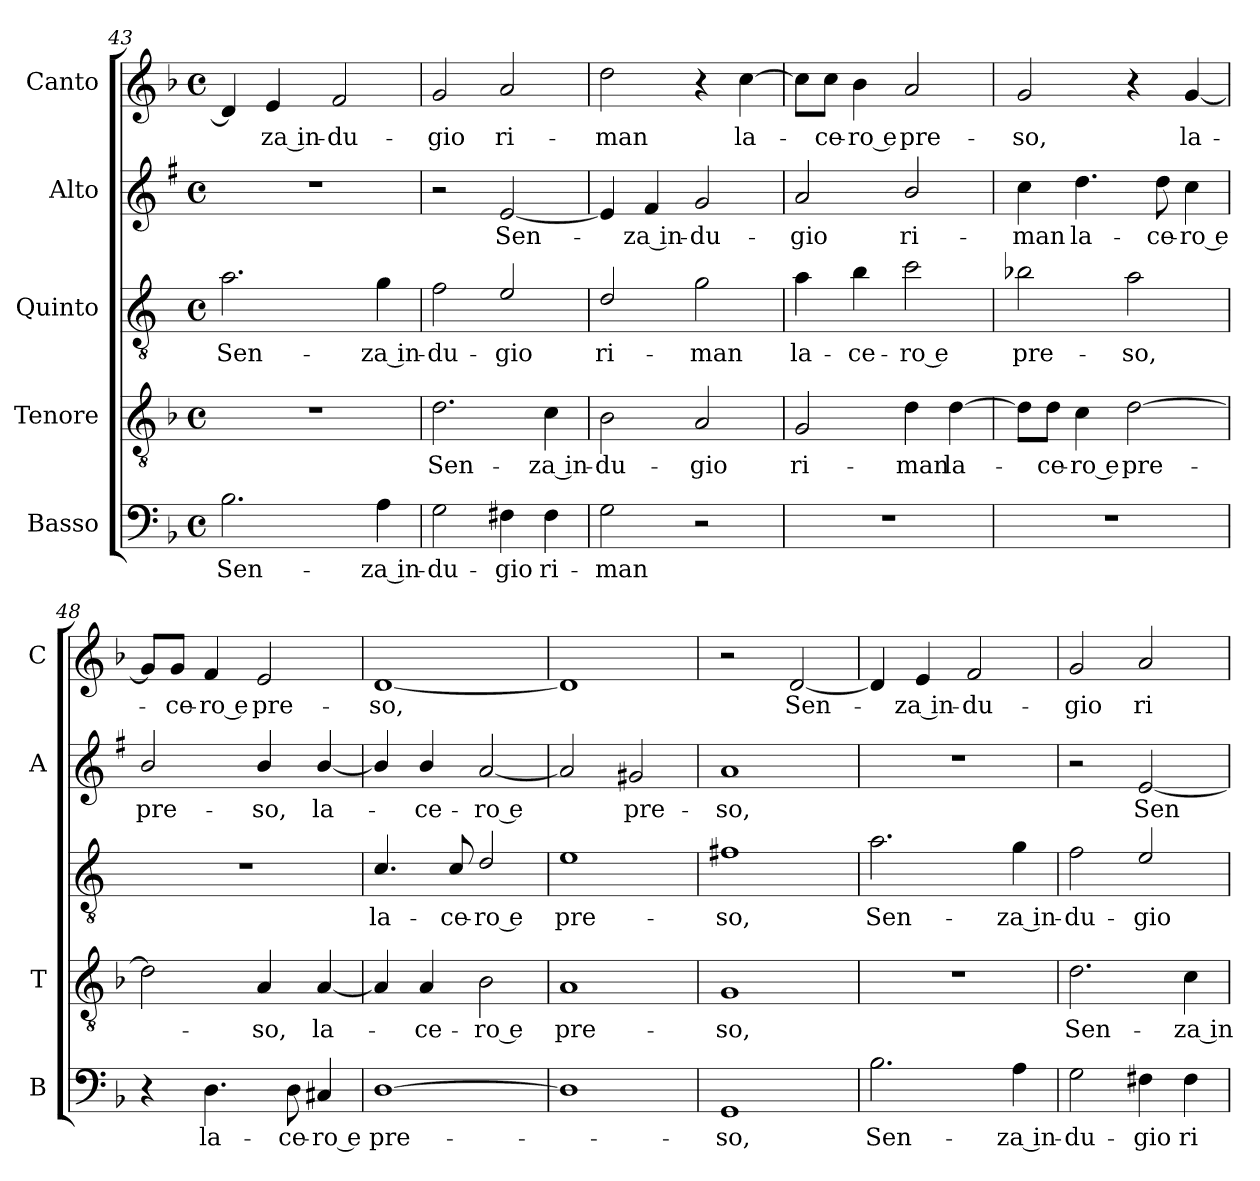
**kern	**text	**kern	**text	**kern	**text	**kern	**text	**kern	**text
*part5	*part5	*part4	*part4	*part3	*part3	*part2	*part2	*part1	*part1
*staff5	*staff5	*staff4	*staff4	*staff3	*staff3	*staff2	*staff2	*staff1	*staff1
*I"Basso	*	*I"Tenore	*	*I"Quinto	*	*I"Alto	*	*I"Canto	*
*I'B	*	*I'T	*	*	*	*I'A	*	*I'C	*
*clefF4	*	*clefGv2	*	*clefGv2	*	*clefG2	*	*clefG2	*
*	*	*	*	*ITrd4c7	*	*ITrd1c2	*	*	*
*k[b-]	*	*k[b-]	*	*k[b-]	*	*k[b-]	*	*k[b-]	*
*F:	*	*F:	*	*F:	*	*F:	*	*F:	*
*M4/4	*	*M4/4	*	*M4/4	*	*M4/4	*	*M4/4	*
*met(c)	*	*met(c)	*	*met(c)	*	*met(c)	*	*met(c)	*
=43	=43	=43	=43	=43	=43	=43	=43	=43	=43
!	!LO:LY:b	!	!	!	!LO:LY:b	!	!	!	!
2.B-\	Sen-	1r	.	2.d\	Sen-	1r	.	4d/]	.
!	!	!	!	!	!	!	!	!	!LO:LY:b
.	.	.	.	.	.	.	.	4e/	-za in-
!	!	!	!	!	!	!	!	!	!LO:LY:b
.	.	.	.	.	.	.	.	2f/	-du-
!	!LO:LY:b	!	!	!	!LO:LY:b	!	!	!	!
4A\	-za in-	.	.	4c\	-za in-	.	.	.	.
=44	=44	=44	=44	=44	=44	=44	=44	=44	=44
!	!LO:LY:b	!	!LO:LY:b	!	!LO:LY:b	!	!	!	!LO:LY:b
2G\	-du-	2.d\	Sen-	2B-\	-du-	2r	.	2g/	-gio
!	!LO:LY:b	!	!	!	!LO:LY:b	!	!LO:LY:b	!	!LO:LY:b
4F#X\	-gio	.	.	2A/	-gio	[2d/	Sen-	2a/	ri-
!	!LO:LY:b	!	!LO:LY:b	!	!	!	!	!	!
4F#\	ri-	4c\	-za in-	.	.	.	.	.	.
=45	=45	=45	=45	=45	=45	=45	=45	=45	=45
!	!LO:LY:b	!	!LO:LY:b	!	!LO:LY:b	!	!	!	!LO:LY:b
2G\	-man	2B-\	-du-	2G/	ri-	4d/]	.	2dd\	-man
!	!	!	!	!	!	!	!LO:LY:b	!	!
.	.	.	.	.	.	4e/	-za in-	.	.
!	!	!	!LO:LY:b	!	!LO:LY:b	!	!LO:LY:b	!	!
2r	.	2A/	-gio	2c\	-man	2f/	-du-	4r	.
!	!	!	!	!	!	!	!	!	!LO:LY:b
.	.	.	.	.	.	.	.	[4cc\	la-
=46	=46	=46	=46	=46	=46	=46	=46	=46	=46
!	!	!	!LO:LY:b	!	!LO:LY:b	!	!LO:LY:b	!	!
1r	.	2G/	ri-	4d\	la-	2g/	-gio	8cc\L]	.
!	!	!	!	!	!	!	!	!	!LO:LY:b
.	.	.	.	.	.	.	.	8cc\J	-ce-
!	!	!	!	!	!LO:LY:b	!	!	!	!LO:LY:b
.	.	.	.	4e\	-ce-	.	.	4b-\	-ro e
!	!	!	!LO:LY:b	!	!LO:LY:b	!	!LO:LY:b	!	!LO:LY:b
.	.	4d\	-man	2f\	-ro e	2a/	ri-	2a/	pre-
!	!	!	!LO:LY:b	!	!	!	!	!	!
.	.	[4d\	la-	.	.	.	.	.	.
=47	=47	=47	=47	=47	=47	=47	=47	=47	=47
!	!	!	!	!	!LO:LY:b	!	!LO:LY:b	!	!LO:LY:b
1r	.	8d\L]	.	2e-X\	pre-	4b-\	-man	2g/	-so,
!	!	!	!LO:LY:b	!	!	!	!	!	!
.	.	8d\J	-ce-	.	.	.	.	.	.
!	!	!	!LO:LY:b	!	!	!	!LO:LY:b	!	!
.	.	4c\	-ro e	.	.	4.cc\	la-	.	.
!	!	!	!LO:LY:b	!	!LO:LY:b	!	!	!	!
.	.	[2d\	pre-	2d\	-so,	.	.	4r	.
!	!	!	!	!	!	!	!LO:LY:b	!	!
.	.	.	.	.	.	8cc\	-ce-	.	.
!	!	!	!	!	!	!	!LO:LY:b	!	!LO:LY:b
.	.	.	.	.	.	4b-\	-ro e	[4g/	la-
!!LO:LB:g=z
=48	=48	=48	=48	=48	=48	=48	=48	=48	=48
!	!	!	!	!	!	!	!LO:LY:b	!	!
4r	.	2d\]	.	1r	.	2a/	pre-	8g/L]	.
!	!	!	!	!	!	!	!	!	!LO:LY:b
.	.	.	.	.	.	.	.	8g/J	-ce-
!	!LO:LY:b	!	!	!	!	!	!	!	!LO:LY:b
4.D\	la-	.	.	.	.	.	.	4f/	-ro e
!	!	!	!LO:LY:b	!	!	!	!LO:LY:b	!	!LO:LY:b
.	.	4A/	-so,	.	.	4a/	-so,	2e/	pre-
!	!LO:LY:b	!	!	!	!	!	!	!	!
8D\	-ce-	.	.	.	.	.	.	.	.
!	!LO:LY:b	!	!LO:LY:b	!	!	!	!LO:LY:b	!	!
4C#X/	-ro e	[4A/	la-	.	.	[4a/	la-	.	.
=49	=49	=49	=49	=49	=49	=49	=49	=49	=49
!	!LO:LY:b	!	!	!	!LO:LY:b	!	!	!	!LO:LY:b
[1D	pre-	4A/]	.	4.F/	la-	4a/]	.	[1d	-so,
!	!	!	!LO:LY:b	!	!	!	!LO:LY:b	!	!
.	.	4A/	-ce-	.	.	4a/	-ce-	.	.
!	!	!	!	!	!LO:LY:b	!	!	!	!
.	.	.	.	8F/	-ce-	.	.	.	.
!	!	!	!LO:LY:b	!	!LO:LY:b	!	!LO:LY:b	!	!
.	.	2B-\	-ro e	2G/	-ro e	[2g/	-ro e	.	.
=50	=50	=50	=50	=50	=50	=50	=50	=50	=50
!	!	!	!LO:LY:b	!	!LO:LY:b	!	!	!	!
1D]	.	1A	pre-	1A	pre-	2g/]	.	1d]	.
!	!	!	!	!	!	!	!LO:LY:b	!	!
.	.	.	.	.	.	2f#X/	pre-	.	.
=51	=51	=51	=51	=51	=51	=51	=51	=51	=51
!	!LO:LY:b	!	!LO:LY:b	!	!LO:LY:b	!	!LO:LY:b	!	!
1GG	-so,	1G	-so,	1Bn	-so,	1g	-so,	2r	.
!	!	!	!	!	!	!	!	!	!LO:LY:b
.	.	.	.	.	.	.	.	[2d/	Sen-
=52	=52	=52	=52	=52	=52	=52	=52	=52	=52
!	!LO:LY:b	!	!	!	!LO:LY:b	!	!	!	!
2.B-\	Sen-	1r	.	2.d\	Sen-	1r	.	4d/]	.
!	!	!	!	!	!	!	!	!	!LO:LY:b
.	.	.	.	.	.	.	.	4e/	-za in-
!	!	!	!	!	!	!	!	!	!LO:LY:b
.	.	.	.	.	.	.	.	2f/	-du-
!	!LO:LY:b	!	!	!	!LO:LY:b	!	!	!	!
4A\	-za in-	.	.	4c\	-za in-	.	.	.	.
=53	=53	=53	=53	=53	=53	=53	=53	=53	=53
!	!LO:LY:b	!	!LO:LY:b	!	!LO:LY:b	!	!	!	!LO:LY:b
2G\	-du-	2.d\	Sen-	2B-\	-du-	2r	.	2g/	-gio
!	!LO:LY:b	!	!	!	!LO:LY:b	!	!LO:LY:b	!	!LO:LY:b
4F#X\	-gio	.	.	2A/	-gio	[2d/	Sen-	2a/	ri-
!	!LO:LY:b	!	!LO:LY:b	!	!	!	!	!	!
4F#\	ri-	4c\	-za in-	.	.	.	.	.	.
=	=	=	=	=	=	=	=	=	=
*-	*-	*-	*-	*-	*-	*-	*-	*-	*-
